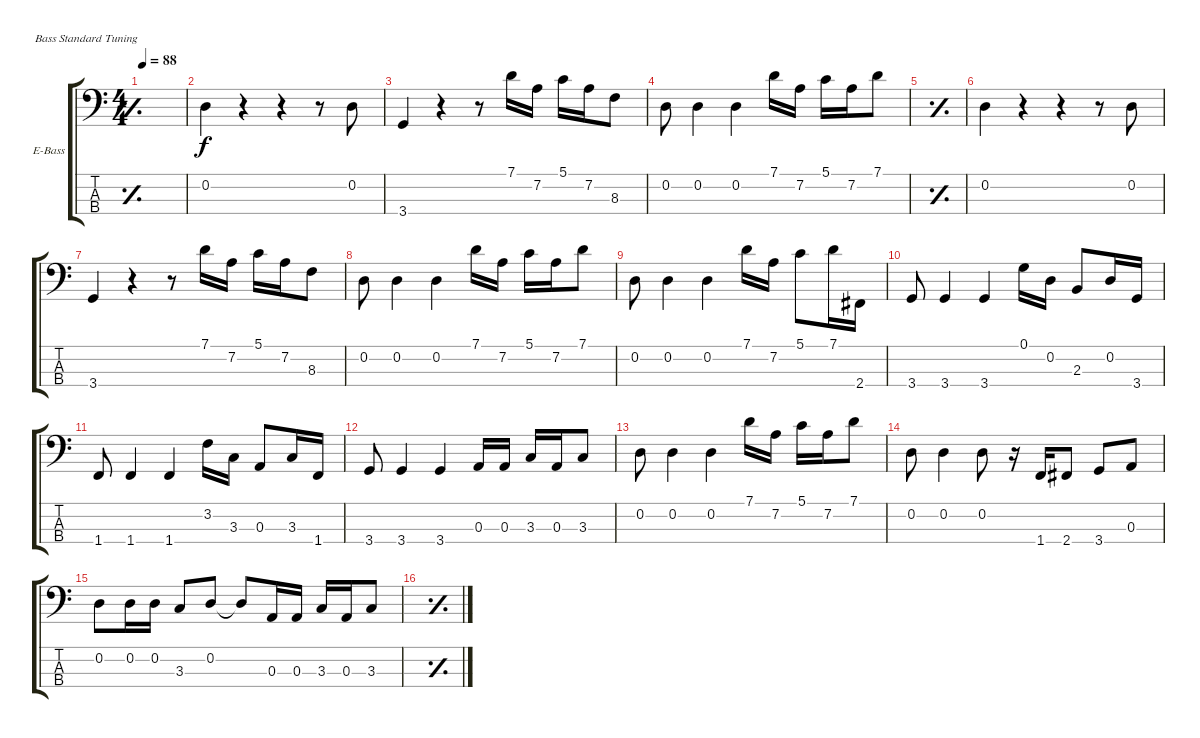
\defaultSystemsLayout 4
\bracketExtendMode groupsimilarinstruments
\firstSystemTrackNameOrientation horizontal
\otherSystemsTrackNameOrientation horizontal
\track ("Electric Bass" "E-Bass") {instrument electricbassfinger}
\staff {score tabs}
\tuning (G2 D2 A1 E1)
\ts (4 4)
\tempo 88
\clef f4
\simile simple
\ks c
|
0.2.4 r.4 r.4 r.8 0.2.8 |
3.4.4 r.4 r.8 7.1.16 7.2.16 5.1.16 7.2.16 8.3.8 |
0.2.8 0.2.4 0.2.4 7.1.16 7.2.16 5.1.16 7.2.16 7.1.8 |
\simile simple
|
\simile none
0.2.4 r.4 r.4 r.8 0.2.8 |
3.4.4 r.4 r.8 7.1.16 7.2.16 5.1.16 7.2.16 8.3.8 |
0.2.8 0.2.4 0.2.4 7.1.16 7.2.16 5.1.16 7.2.16 7.1.8 |
0.2.8 0.2.4 0.2.4 7.1.16 7.2.16 5.1.8 7.1.16 2.4.16 |
3.4.8 3.4.4 3.4.4 0.1.16 0.2.16 2.3.8 0.2.16 3.4.16 |
1.4.8 1.4.4 1.4.4 3.2.16 3.3.16 0.3.8 3.3.16 1.4.16 |
3.4.8 3.4.4 3.4.4 0.3.16 0.3.16 3.3.16 0.3.16 3.3.8 |
0.2.8 0.2.4 0.2.4 7.1.16 7.2.16 5.1.16 7.2.16 7.1.8 |
0.2.8 0.2.4 0.2.8 r.16 1.4.16{beam merge} 2.4.8{beam split} 3.4.8 0.3.8 |
0.2.8 0.2.16 0.2.16 3.3.8 0.2.8 0.2{t}.8 0.3.16 0.3.16 3.3.16 0.3.16 3.3.8 |
\simile simple
